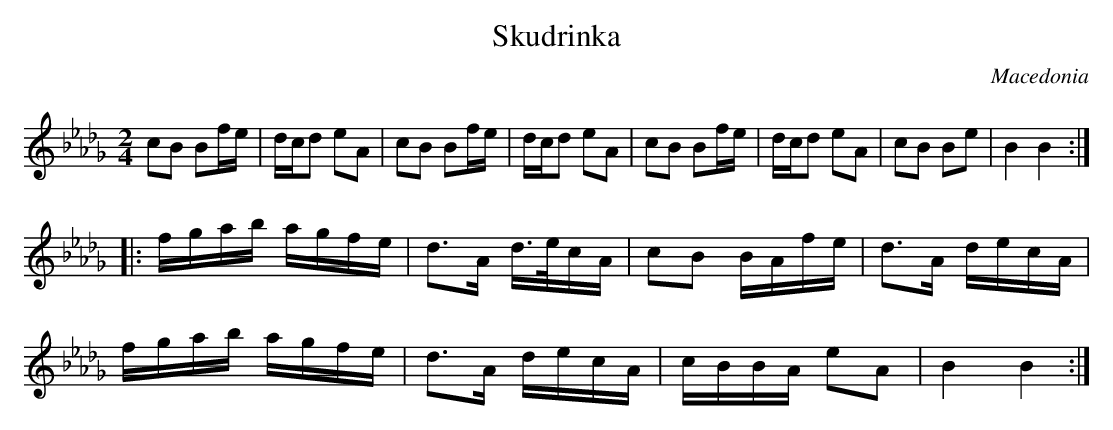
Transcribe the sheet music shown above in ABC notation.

X:1
T:Skudrinka
O:Macedonia
M:2/4
K:Bbm
c2B2 B2fe|dcd2 e2A2|c2B2 B2fe|dcd2 e2A2|\
c2B2 B2fe|dcd2 e2A2|c2B2 B2e2|B4B4::
fgab agfe|d3A d>ecA|c2B2 BAfe|d3A decA|
fgab agfe|d3A decA|cBBA e2A2|B4B4:|
